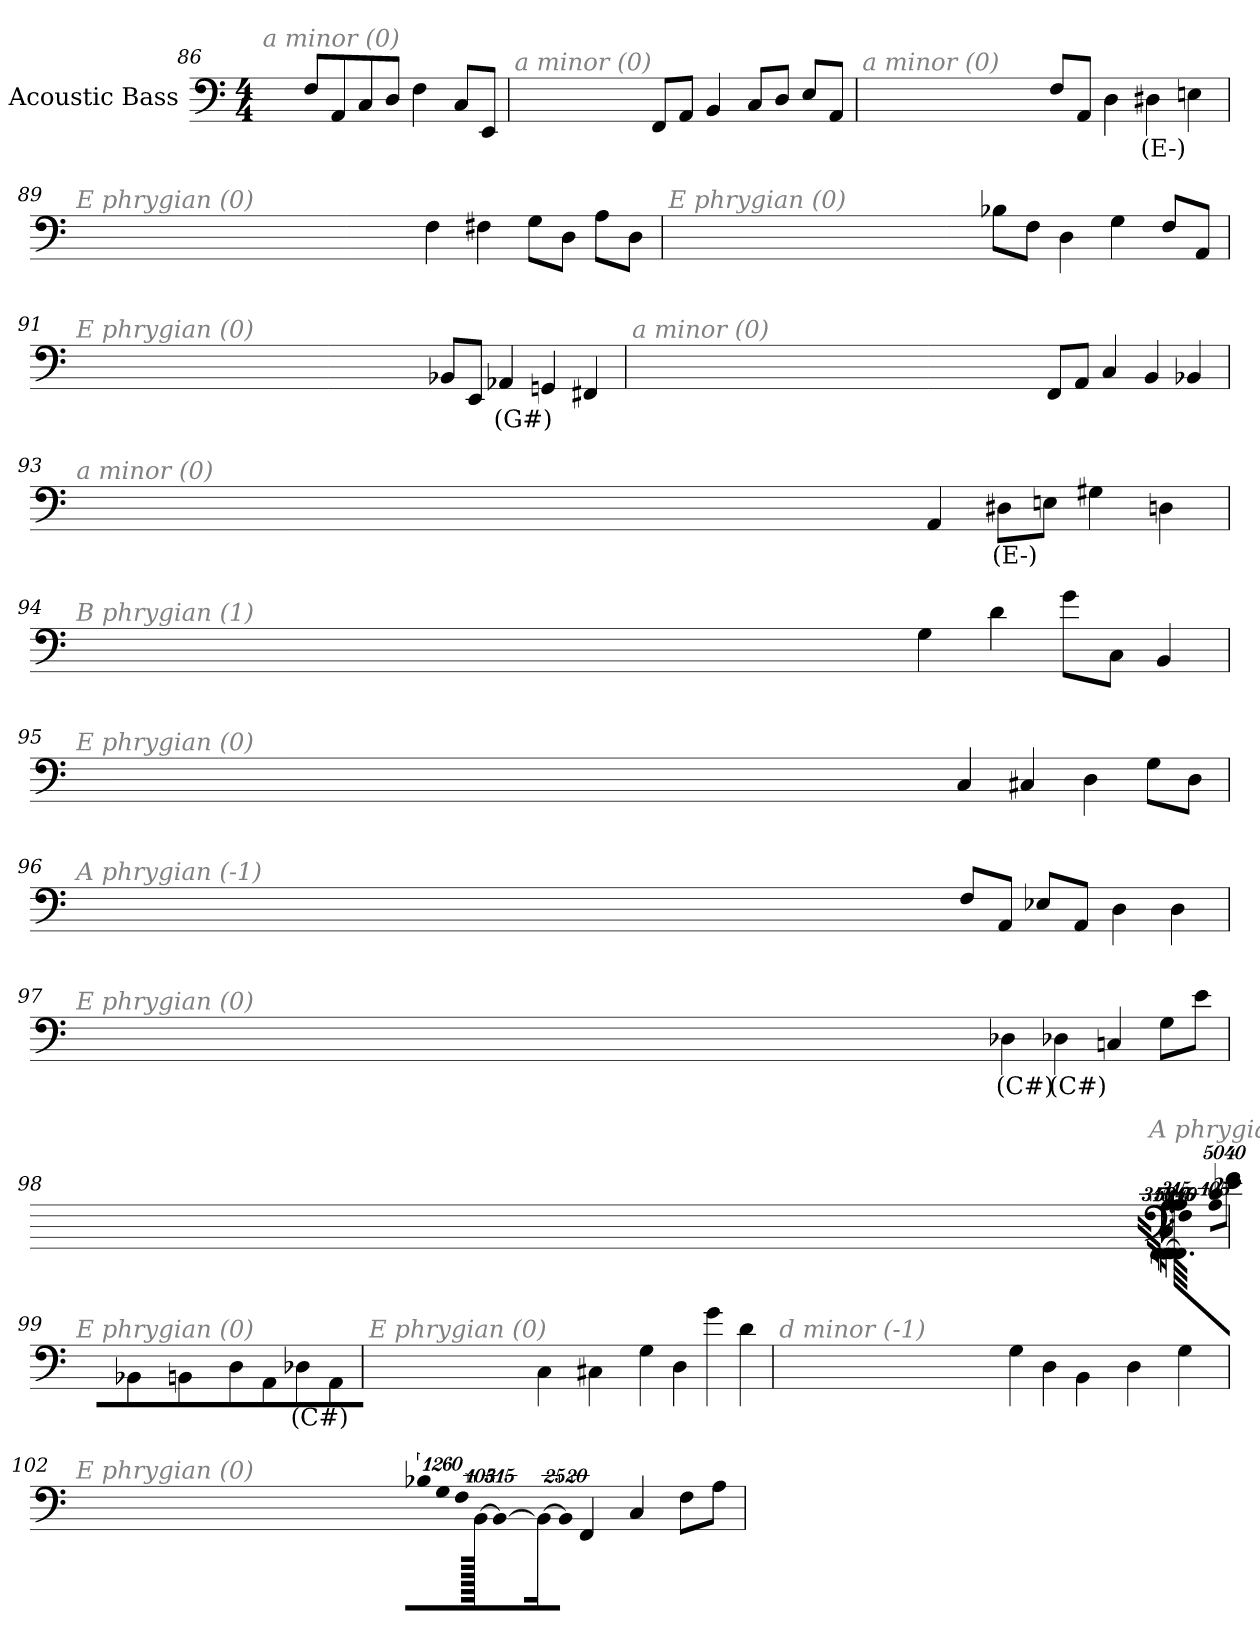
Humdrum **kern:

**kern	**text
*part1	*part1
*staff1	*staff1
*I"Acoustic Bass	*
*clefF4	*
*ITrd7c12	*
*k[]	*
*C:	*
*M4/4	*
=86	=86
!LO:TX:i:color=#808080:t=a minor (0)	!
8FFL	.
8AAA	.
8CC	.
8DDJ	.
4FF	.
8CCL	.
8EEEJ	.
=87	=87
!LO:TX:i:color=#808080:t=a minor (0)	!
8FFFL	.
8AAAJ	.
4BBB	.
8CCL	.
8DDJ	.
8EEL	.
8AAAJ	.
=88	=88
!LO:TX:i:color=#808080:t=a minor (0)	!
8FFL	.
8AAAJ	.
4DD	.
4DD#Xi	(E-)
4EEn	.
=89	=89
!LO:TX:i:color=#808080:t=E phrygian (0)	!
4FF	.
4FF#X	.
8GGL	.
8DDJ	.
8AAL	.
8DDJ	.
=90	=90
!LO:TX:i:color=#808080:t=E phrygian (0)	!
8BB-XL	.
8FFJ	.
4DD	.
4GG	.
8FFL	.
8AAAJ	.
=91	=91
!LO:TX:i:color=#808080:t=E phrygian (0)	!
8BBB-XL	.
8EEEJ	.
4AAA-Xi	(G#)
4GGGn	.
4FFF#X	.
=92	=92
!LO:TX:i:color=#808080:t=a minor (0)	!
8FFFL	.
8AAAJ	.
4CC	.
4BBB	.
4BBB-X	.
=93	=93
!LO:TX:i:color=#808080:t=a minor (0)	!
4AAA	.
8DD#XiL	(E-)
8EEnJ	.
4GG#X	.
4DD	.
=94	=94
!LO:TX:i:color=#808080:t=B phrygian (1)	!
4GG	.
4D	.
8GL	.
8CCJ	.
4BBB	.
=95	=95
!LO:TX:i:color=#808080:t=E phrygian (0)	!
4CC	.
4CC#X	.
4DD	.
8GGL	.
8DDJ	.
=96	=96
!LO:TX:i:color=#808080:t=A phrygian (-1)	!
8FFL	.
8AAAJ	.
8EE-XL	.
8AAAJ	.
4DD	.
4DD	.
=97	=97
!LO:TX:i:color=#808080:t=E phrygian (0)	!
4DD-Xi	(C#)
4DD-Xi	(C#)
4CCn	.
8GGL	.
8EJ	.
=98	=98
!LO:TX:i:color=#808080:t=A phrygian (-1)	!
4F	.
!LO:N:vis=8	!
40320%3347FL	.
!LO:N:vis=8	!
40320%3347E-X	.
!LO:N:vis=8	!
40320%3347CJ	.
!LO:N:vis=1024	!
[13440%13AAL	.
16AAL_	.
64AAL_	.
!LO:N:vis=256	!
20160%79AAL]	.
!LO:N:vis=8	!
40320%3347FF	.
!LO:N:vis=8	!
40320%3347CCJ	.
[16FFF	.
64FFF_	.
!LO:N:vis=256.	!
10080%59FFF_	.
8FFF_	.
32FFF_	.
128FFF_	.
!LO:N:vis=512	!
40320%79FFF]	.
=99	=99
!LO:TX:i:color=#808080:t=E phrygian (0)	!
4BBB-X	.
4BBBn	.
8DDL	.
8AAAJ	.
8DD-XiL	(C#)
8AAAJ	.
=100	=100
!LO:TX:i:color=#808080:t=E phrygian (0)	!
4CC	.
4CC#X	.
8GGL	.
8DDJ	.
8GL	.
8DJ	.
=101	=101
!LO:TX:i:color=#808080:t=d minor (-1)	!
8GGL	.
8DDJ	.
4BBB	.
4DD	.
4GG	.
=102	=102
!LO:TX:i:color=#808080:t=E phrygian (0)	!
!LO:N:vis=16	!
20160%827BB-XL	.
!LO:N:vis=16	!
20160%827GG	.
!LO:N:vis=16	!
20160%827FF	.
[6720%13BBB	.
40320BBB_	.
16BBBJ_	.
!LO:N:vis=512%31	!
40320%2441BBBJ]	.
4FFF	.
4CC	.
8FFL	.
8AAJ	.
=	=
*-	*-
